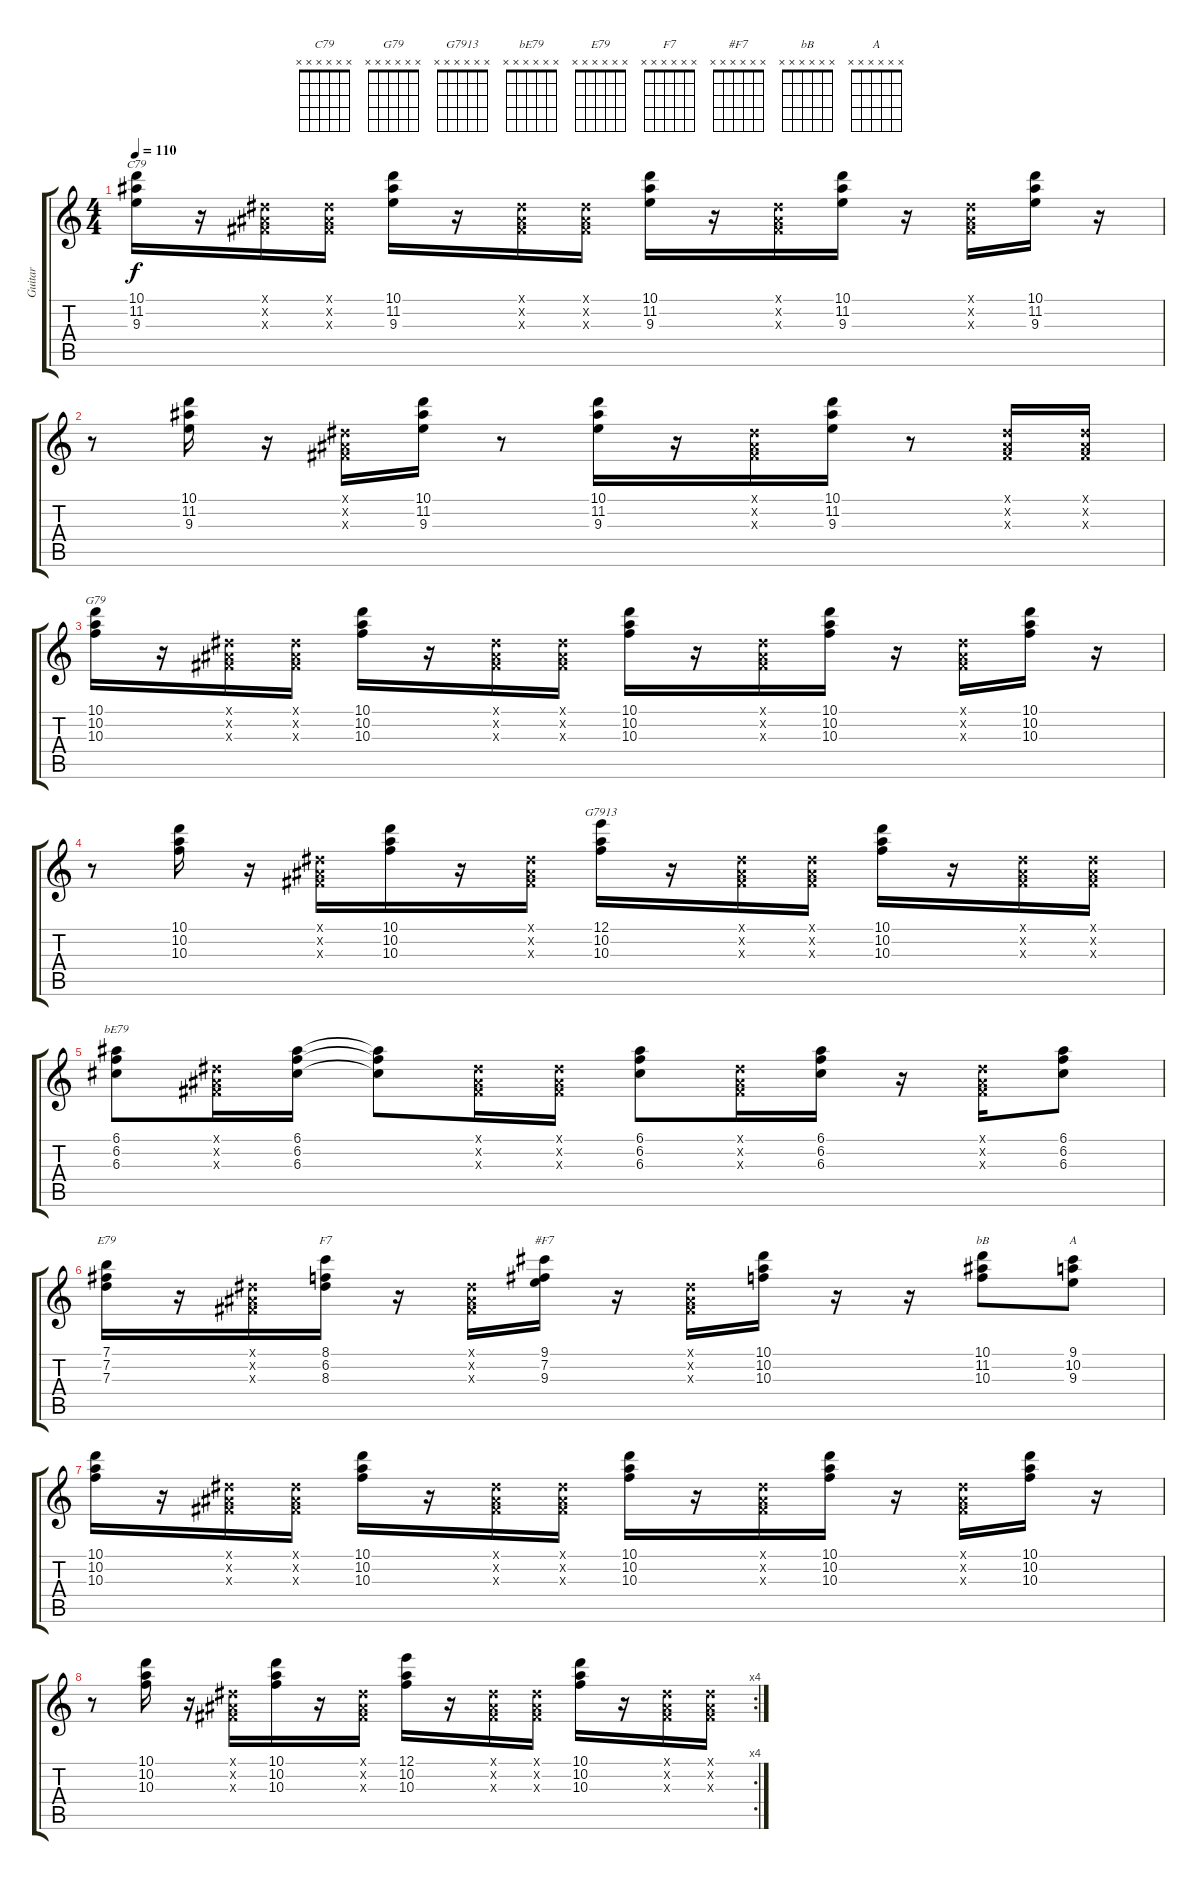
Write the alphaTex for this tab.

\track ("Guitar" "Guitar") {instrument electricguitarmuted}
\staff {score tabs}
\tuning (E4 B3 G3 D3 A2 E2) {hide}
\chord ("C79" x x x x x x) {firstfret 0}
\chord ("G79" x x x x x x) {firstfret 0}
\chord ("G7913" x x x x x x) {firstfret 0}
\chord ("bE79" x x x x x x) {firstfret 0}
\chord ("E79" x x x x x x) {firstfret 0}
\chord ("F7" x x x x x x) {firstfret 0}
\chord ("#F7" x x x x x x) {firstfret 0}
\chord ("bB" x x x x x x) {firstfret 0}
\chord ("A" x x x x x x) {firstfret 0}
\ts (4 4)
\tempo 110
\clef g2
\ks c
(10.1 11.2 9.3).16{ch "C79" dy f} r.16 (-1.1{x} -1.2{x} -1.3{x}).16 (-1.1{x} -1.2{x} -1.3{x}).16 (10.1 11.2 9.3).16 r.16 (-1.1{x} -1.2{x} -1.3{x}).16 (-1.1{x} -1.2{x} -1.3{x}).16 (10.1 11.2 9.3).16 r.16 (-1.1{x} -1.2{x} -1.3{x}).16 (10.1 11.2 9.3).16 r.16 (-1.1{x} -1.2{x} -1.3{x}).16 (10.1 11.2 9.3).16 r.16 |
r.8 (10.1 11.2 9.3).16 r.16 (-1.1{x} -1.2{x} -1.3{x}).16 (10.1 11.2 9.3).16 r.8 (10.1 11.2 9.3).16 r.16 (-1.1{x} -1.2{x} -1.3{x}).16 (10.1 11.2 9.3).16 r.8 (-1.1{x} -1.2{x} -1.3{x}).16 (-1.1{x} -1.2{x} -1.3{x}).16 |
(10.1 10.2 10.3).16{ch "G79"} r.16 (-1.1{x} -1.2{x} -1.3{x}).16 (-1.1{x} -1.2{x} -1.3{x}).16 (10.1 10.2 10.3).16 r.16 (-1.1{x} -1.2{x} -1.3{x}).16 (-1.1{x} -1.2{x} -1.3{x}).16 (10.1 10.2 10.3).16 r.16 (-1.1{x} -1.2{x} -1.3{x}).16 (10.1 10.2 10.3).16 r.16 (-1.1{x} -1.2{x} -1.3{x}).16 (10.1 10.2 10.3).16 r.16 |
r.8 (10.1 10.2 10.3).16 r.16 (-1.1{x} -1.2{x} -1.3{x}).16 (10.1 10.2 10.3).16 r.16 (-1.1{x} -1.2{x} -1.3{x}).16 (12.1 10.2 10.3).16{ch "G7913"} r.16 (-1.1{x} -1.2{x} -1.3{x}).16 (-1.1{x} -1.2{x} -1.3{x}).16 (10.1 10.2 10.3).16 r.16 (-1.1{x} -1.2{x} -1.3{x}).16 (-1.1{x} -1.2{x} -1.3{x}).16 |
(6.1 6.2 6.3).8{ch "bE79"} (-1.1{x} -1.2{x} -1.3{x}).16 (6.1 6.2 6.3).16 (6.1{t} 6.2{t} 6.3{t}).8 (-1.1{x} -1.2{x} -1.3{x}).16 (-1.1{x} -1.2{x} -1.3{x}).16 (6.1 6.2 6.3).8 (-1.1{x} -1.2{x} -1.3{x}).16 (6.1 6.2 6.3).16 r.16 (-1.1{x} -1.2{x} -1.3{x}).16 (6.1 6.2 6.3).8 |
(7.1 7.2 7.3).16{ch "E79"} r.16 (-1.1{x} -1.2{x} -1.3{x}).16 (8.1 6.2 8.3).16{ch "F7"} r.16 (-1.1{x} -1.2{x} -1.3{x}).16 (9.1 7.2 9.3).16{ch "#F7"} r.16 (-1.1{x} -1.2{x} -1.3{x}).16 (10.1 10.2 10.3).16 r.16 r.16 (10.1 11.2 10.3).8{ch "bB"} (9.1 10.2 9.3).8{ch "A"} |
(10.1 10.2 10.3).16 r.16 (-1.1{x} -1.2{x} -1.3{x}).16 (-1.1{x} -1.2{x} -1.3{x}).16 (10.1 10.2 10.3).16 r.16 (-1.1{x} -1.2{x} -1.3{x}).16 (-1.1{x} -1.2{x} -1.3{x}).16 (10.1 10.2 10.3).16 r.16 (-1.1{x} -1.2{x} -1.3{x}).16 (10.1 10.2 10.3).16 r.16 (-1.1{x} -1.2{x} -1.3{x}).16 (10.1 10.2 10.3).16 r.16 |
\rc 4
r.8 (10.1 10.2 10.3).16 r.16 (-1.1{x} -1.2{x} -1.3{x}).16 (10.1 10.2 10.3).16 r.16 (-1.1{x} -1.2{x} -1.3{x}).16 (12.1 10.2 10.3).16 r.16 (-1.1{x} -1.2{x} -1.3{x}).16 (-1.1{x} -1.2{x} -1.3{x}).16 (10.1 10.2 10.3).16 r.16 (-1.1{x} -1.2{x} -1.3{x}).16 (-1.1{x} -1.2{x} -1.3{x}).16
